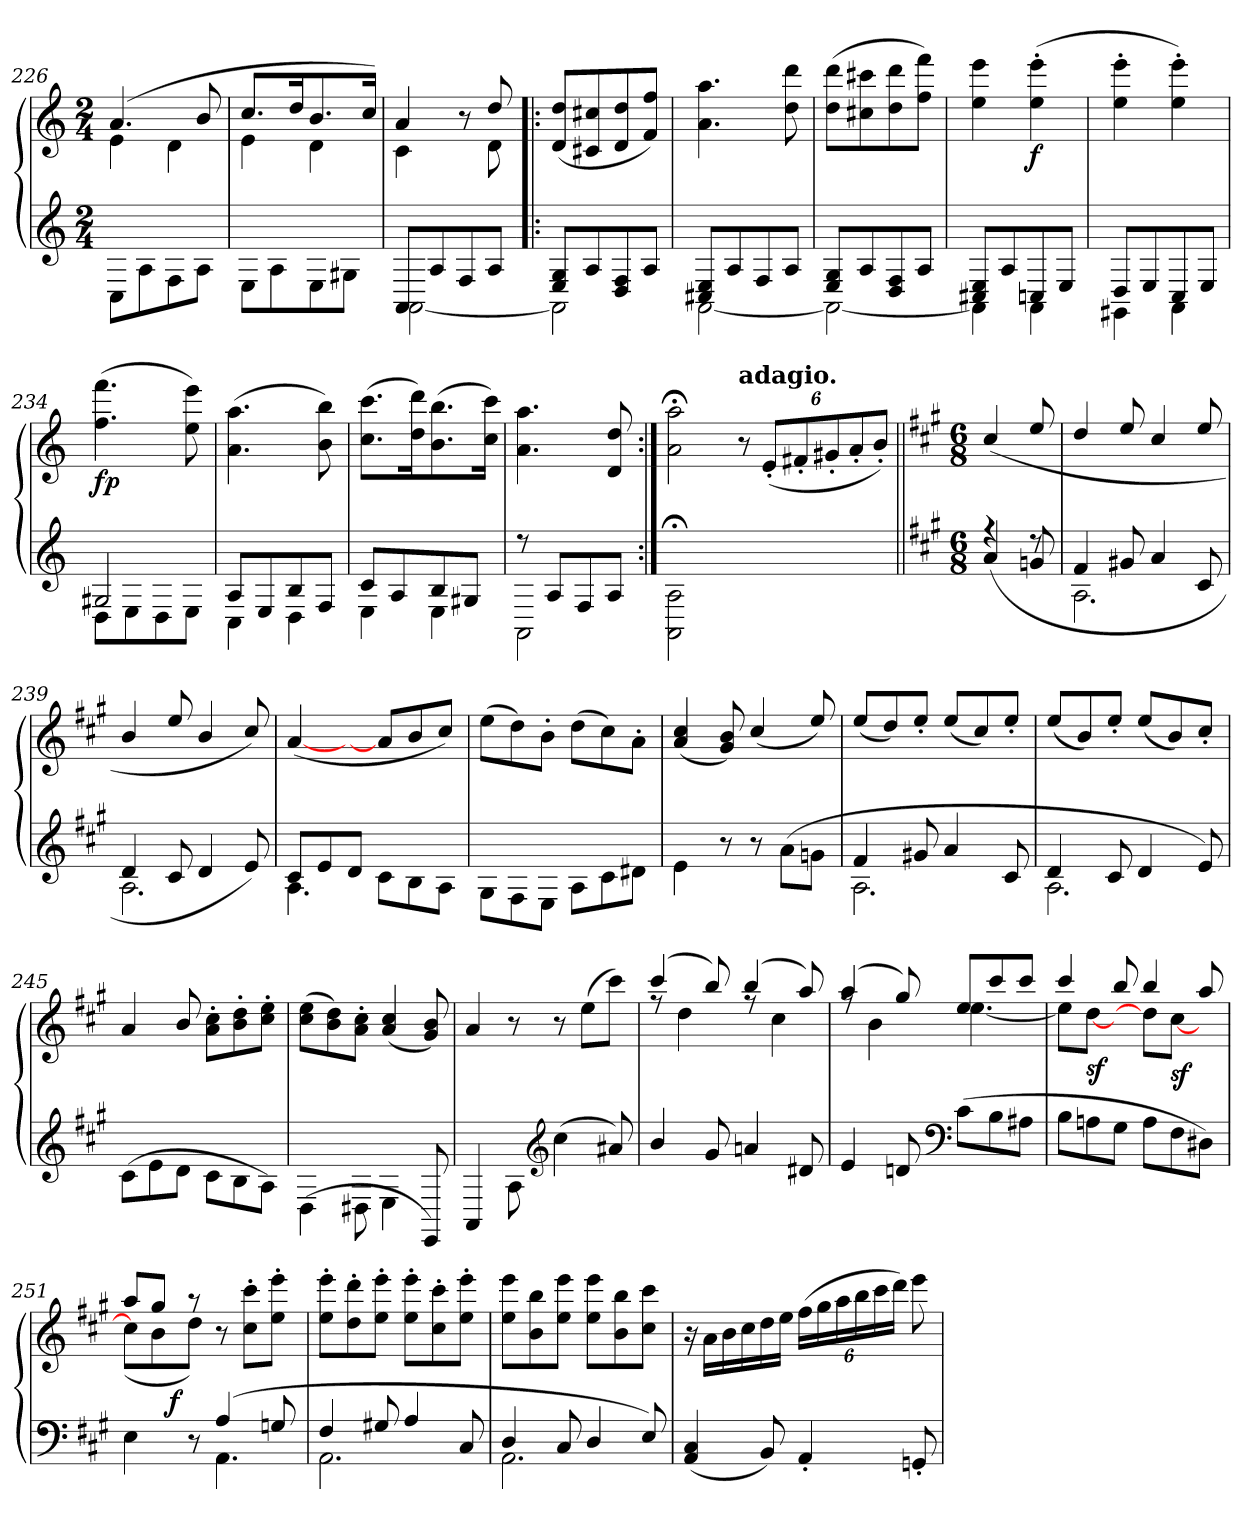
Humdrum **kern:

**kern	**kern	**dynam
*part1	*part1	*part1
*staff2	*staff1	*staff1/2
*clefG2	*clefG2	*
*k[]	*k[]	*
*M2/4	*M2/4	*
=226	=226	=226
*	*^	*
8C\L	(>4.a/	4e\	.
8A\	.	.	.
8F\	.	4d\	.
8A\J	8b/	.	.
=227	=227	=227	=227
8E\L	8.cc/L	4e\	.
8A\	.	.	.
.	16dd/k	.	.
8E\	8.b/	4d\	.
8G#X\J	.	.	.
.	16cc/Jk)	.	.
=228	=228	=228	=228
*^	*	*	*
8AA/L	[2AA\	4a/	4c\	.
8A/	.	.	.	.
8F/	.	8r	8ryy	.
8A/J	.	8dd/	8d\	.
*	*	*v	*v	*
=229!|:	=229!|:	=229!|:	=229!|:
8E/ 8G/L	2AA\]	(<8d/ 8dd/L	.
8A/	.	8c#X/ 8cc#X/	.
8D/ 8F/	.	8d/ 8dd/	.
8A/J	.	8f/ 8ff/J)	.
=230	=230	=230	=230
8C#X/ 8E/L	[2AA\	4.a\ 4.aa\	.
8A/	.	.	.
8F/	.	.	.
8A/J	.	8dd\ 8ddd\	.
=231	=231	=231	=231
8E/ 8G/L	2AA\_	(>8dd\ 8ddd\L	.
8A/	.	8cc#X\ 8ccc#X\	.
8D/ 8F/	.	8dd\ 8ddd\	.
8A/J	.	8ff\ 8fff\J)	.
!!LO:LB:g=z
=232	=232	=232	=232
8C#X/ 8E/L	4AA\]	4ee\ 4eee\	.
8A/	.	.	.
!	!	!	!LO:DY:b
8Cn/	4AA\	(>4ee'\ 4eee'\	f
8E/J	.	.	.
=233	=233	=233	=233
8D/L	4GG#X\	4ee'\ 4eee'\	.
8E/	.	.	.
8C/	4AA\	4ee'\ 4eee'\)	.
8E/J	.	.	.
=234	=234	=234	=234
!	!	!	!LO:DY:b
2G#X/	8D\L	(>4.ff\ 4.fff\	fp
.	8E\	.	.
.	8D\	.	.
.	8E\J	8ee\ 8eee\)	.
=235	=235	=235	=235
8A/L	4C\	(>4.a\ 4.aa\	.
8E/	.	.	.
8B/	4D\	.	.
8F/J	.	8b\ 8bb\)	.
=236	=236	=236	=236
!	!	!	!LO:DY:b
8c/L	4E\	(>8.cc\ 8.ccc\L	decresc.
8A/	.	.	.
.	.	16dd\ 16ddd\k)	.
8B/	4E\	(>8.b\ 8.bb\	.
8G#X/J	.	.	.
.	.	16cc\ 16ccc\Jk)	.
=237	=237	=237	=237
8r	2AA\	4.a\ 4.aa\	.
8A/L	.	.	.
8F/	.	.	.
8A/J	.	8d/ 8dd/	.
*v	*v	*	*
=237:|!	=237:|!	=237:|!
2AA;<\ 2A;<\	2a;<\ 2aa;<\	.
*	*Xbrackettup	*
!	!LO:TX:a:B:t=adagio.	!
8ryy	12r	.
.	(<12e'/L	.
8ryy	.	.
.	12f#X'/	.
4ryy	12g#X'/	.
.	12a'/	.
.	12b'/J)	.
=237||	=237||	=237||
*k[f#c#g#]	*k[f#c#g#]	*
*M6/8	*M6/8	*
*^	*	*
4r	(>4a/	(>4cc#/	.
8r	8gn/	8ee/	.
=238	=238	=238	=238
2.A\	4f#/	4dd/	.
.	8g#X/	8ee/	.
.	4a/	4cc#/	.
.	8c#/	8ee/	.
=239	=239	=239	=239
2.A\	4d/	4b/	.
.	8c#/	8ee/	.
.	4d/	4b/	.
.	8e/)	8cc#/)	.
=240	=240	=240	=240
4.A\	8c#/L)	(<[4a/	.
.	8e/	.	.
.	8d/J	8ryy	.
8c#\L	4.ryy	8a/L]	.
8B\	.	8b/	.
(>8A\J	.	8cc#/J)	.
*v	*v	*	*
=241	=241	=241
8G#\L	(>8ee\L	.
8F#\	8dd\)	.
8E\J	8b'\J	.
8A\L	(>8dd\L	.
8c#\	8cc#\)	.
8d#X\J	8a'\J	.
=242	=242	=242
4e\	(<4a/ 4cc#/	.
8r	8g#/ 8b/)	.
8r	(>4cc#/	.
(>8a\L	.	.
8gn\J	8ee/)	.
=243	=243	=243
*^	*	*
2.A\	4f#/	(>8ee/L	.
.	.	8dd/)	.
.	8g#X/	8ee'/J	.
.	4a/	(>8ee/L	.
.	.	8cc#/)	.
.	8c#/	8ee'/J	.
!!LO:LB:g=z
=244	=244	=244	=244
2.A\	4d/	(>8ee/L	.
.	.	8b/)	.
.	8c#/	8ee'/J	.
.	4d/	(>8ee/L	.
.	.	8b/)	.
.	8e/)	8cc#'/J	.
*v	*v	*	*
=245	=245	=245
(>8c#\L	4a/	.
8e\	.	.
8d\J	8b/	.
8c#\L	8a'\ 8cc#'\L	.
8B\	8b'\ 8dd'\	.
8A\J)	8cc#'\ 8ee'\J	.
=246	=246	=246
(>4D\	(>8cc#\ 8ee\L	.
.	8b\ 8dd\)	.
8D#X\	8a'\ 8cc#'\J	.
4E\	(<4a/ 4cc#/	.
8EE/)	8g#/ 8b/)	.
=247	=247	=247
4AA/	4a/	.
8A\	8r	.
*clefG2	*	*
(>4cc#\	8r	.
.	(>8ee\L	.
8a#X/)	8ccc#\J)	.
=248	=248	=248
*	*^	*
4b/	(>4ccc#/	8rff	.
.	.	4dd\	.
8g#/	8bb/)	.	.
4an/	(>4bb/	8rff	.
.	.	4cc#\	.
8d#X/	8aa/)	.	.
=249	=249	=249	=249
4e/	(>4aa/	8rff	.
.	.	4b\	.
8dn/	8gg#/)	.	.
*clefF4	*	*	*
!	!	!	!LO:DY:b
(>8c#\L	8ee/L	[4.ee\	cresc.
8B\	8ccc#/	.	.
8A#X\J	8ccc#/J	.	.
=250	=250	=250	=250
8B\L	4ccc#/	8ee\L]	.
!	!	!	!LO:DY:b
8An\	.	[8dd\J	sf
8G#\J	8bb/	8ryy	.
8A\L	4bb/	8dd\L]	.
!	!	!	!LO:DY:b
8F#\	.	[8cc#\J	sf
8D#X\J)	8aa/	8ryy	.
!!LO:LB:g=z	!!
=251	=251	=251	=251
*^	*	*	*
*	*^	*	*	*
4ryy	4E\	8.ryy	8aa/L	(<8cc#\L]	.
.	.	.	8gg#/J	8b\	.
!	!	!	!	!	!LO:DY:a=2
.	.	2ryy	.	.	f
8r	8ryy	.	8r	8dd\J)	.
(>4A/	4.AA\	.	4ryy	8r	.
.	.	.	.	8cc#'\ 8ccc#'\L	.
8Gn/	.	.	8ryy	8ee'\ 8eee'\J	.
.	.	16ryy	.	.	.
*	*v	*v	*	*	*
*	*	*v	*v	*
=252	=252	=252	=252
4F#/	2.AA\	8ee'\ 8eee'\L	.
.	.	8dd'\ 8ddd'\	.
8G#X/	.	8ee'\ 8eee'\J	.
4A/	.	8ee'\ 8eee'\L	.
.	.	8cc#'\ 8ccc#'\	.
8C#/	.	8ee'\ 8eee'\J	.
=253	=253	=253	=253
4D/	2.AA\	8ee\ 8eee\L	.
.	.	8b\ 8bb\	.
8C#/	.	8ee\ 8eee\J	.
4D/	.	8ee\ 8eee\L	.
.	.	8b\ 8bb\	.
8E/)	.	8cc#\ 8ccc#\J	.
*v	*v	*	*
=254	=254	=254
(<4AA/ 4C#/	16r	.
.	16a\LL	.
.	16b\	.
.	16cc#\	.
8BB/)	16dd\	.
.	16ee\JJ	.
4AA'/	(>24ff#\LL	.
.	24gg#\	.
.	24aa\	.
.	24bb\	.
.	24ccc#\	.
.	24ddd\JJ)	.
8GGn'/	8eee\	.
=	=	=
*-	*-	*-
